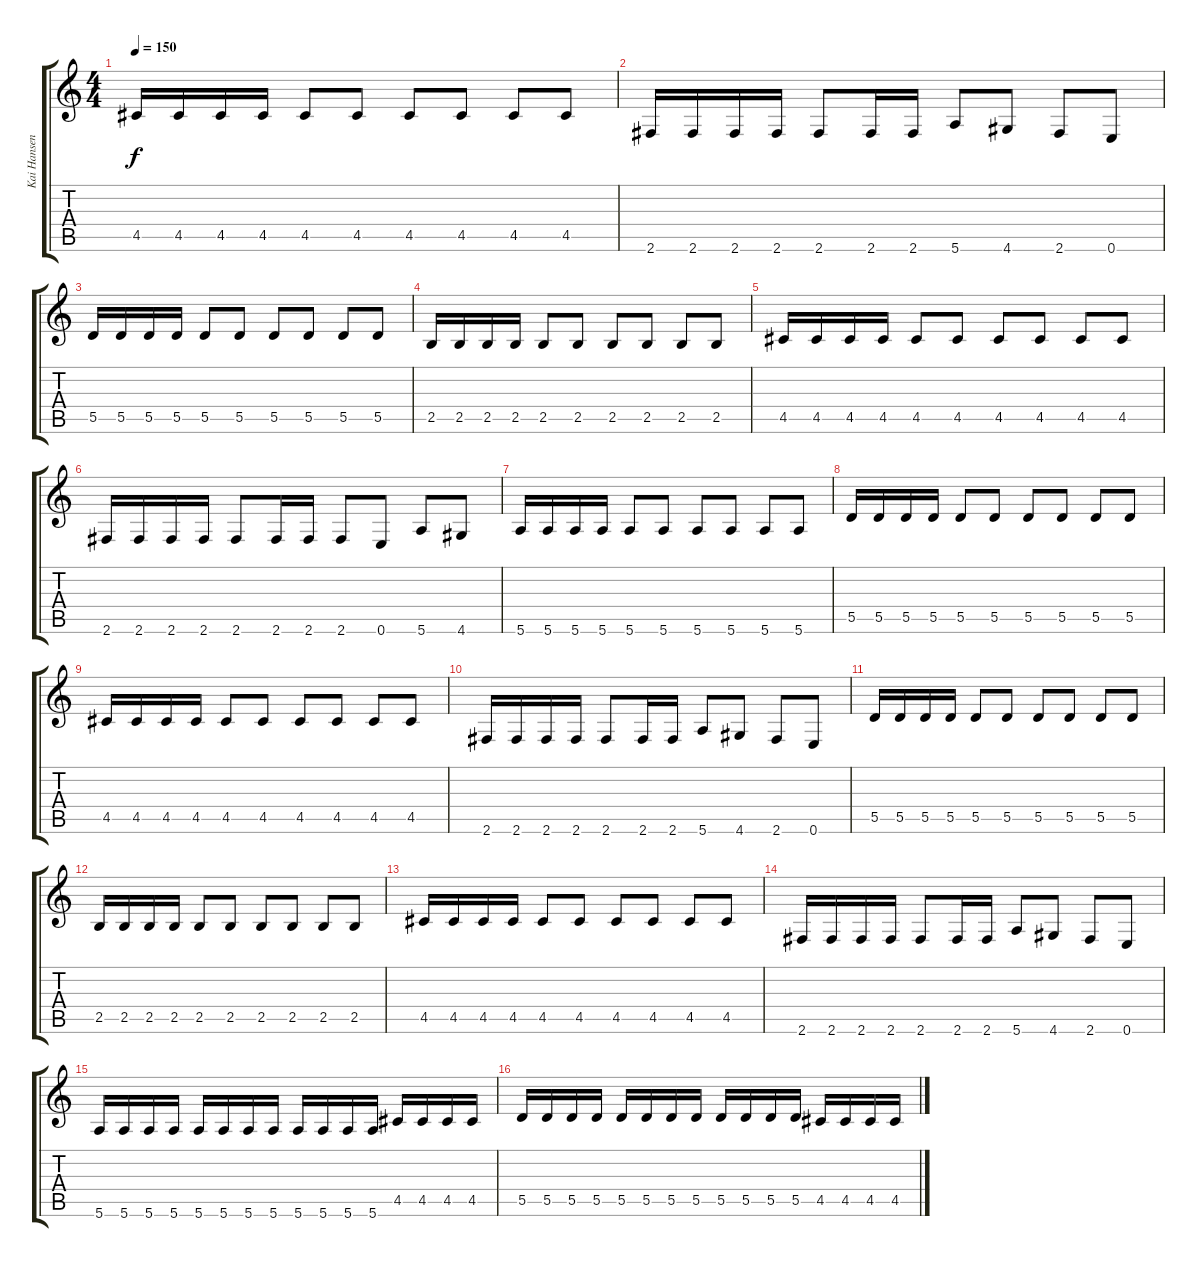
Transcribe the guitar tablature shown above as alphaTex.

\track ("Kai Hansen(Guitar)" "Kai Hansen") {instrument overdrivenguitar}
\staff {score tabs}
\tuning (E4 B3 G3 D3 A2 E2) {hide}
\ts (4 4)
\tempo 150
\clef g2
\ks c
4.5.16{dy f} 4.5.16 4.5.16 4.5.16 4.5.8 4.5.8 4.5.8 4.5.8 4.5.8 4.5.8 |
2.6.16 2.6.16 2.6.16 2.6.16 2.6.8 2.6.16 2.6.16 5.6.8 4.6.8 2.6.8 0.6.8 |
5.5.16 5.5.16 5.5.16 5.5.16 5.5.8 5.5.8 5.5.8 5.5.8 5.5.8 5.5.8 |
2.5.16 2.5.16 2.5.16 2.5.16 2.5.8 2.5.8 2.5.8 2.5.8 2.5.8 2.5.8 |
4.5.16 4.5.16 4.5.16 4.5.16 4.5.8 4.5.8 4.5.8 4.5.8 4.5.8 4.5.8 |
2.6.16 2.6.16 2.6.16 2.6.16 2.6.8 2.6.16 2.6.16 2.6.8 0.6.8 5.6.8 4.6.8 |
5.6.16 5.6.16 5.6.16 5.6.16 5.6.8 5.6.8 5.6.8 5.6.8 5.6.8 5.6.8 |
5.5.16 5.5.16 5.5.16 5.5.16 5.5.8 5.5.8 5.5.8 5.5.8 5.5.8 5.5.8 |
4.5.16 4.5.16 4.5.16 4.5.16 4.5.8 4.5.8 4.5.8 4.5.8 4.5.8 4.5.8 |
2.6.16 2.6.16 2.6.16 2.6.16 2.6.8 2.6.16 2.6.16 5.6.8 4.6.8 2.6.8 0.6.8 |
5.5.16 5.5.16 5.5.16 5.5.16 5.5.8 5.5.8 5.5.8 5.5.8 5.5.8 5.5.8 |
2.5.16 2.5.16 2.5.16 2.5.16 2.5.8 2.5.8 2.5.8 2.5.8 2.5.8 2.5.8 |
4.5.16 4.5.16 4.5.16 4.5.16 4.5.8 4.5.8 4.5.8 4.5.8 4.5.8 4.5.8 |
2.6.16 2.6.16 2.6.16 2.6.16 2.6.8 2.6.16 2.6.16 5.6.8 4.6.8 2.6.8 0.6.8 |
5.6.16 5.6.16 5.6.16 5.6.16 5.6.16 5.6.16 5.6.16 5.6.16 5.6.16 5.6.16 5.6.16 5.6.16 4.5.16 4.5.16 4.5.16 4.5.16 |
5.5.16 5.5.16 5.5.16 5.5.16 5.5.16 5.5.16 5.5.16 5.5.16 5.5.16 5.5.16 5.5.16 5.5.16 4.5.16 4.5.16 4.5.16 4.5.16
